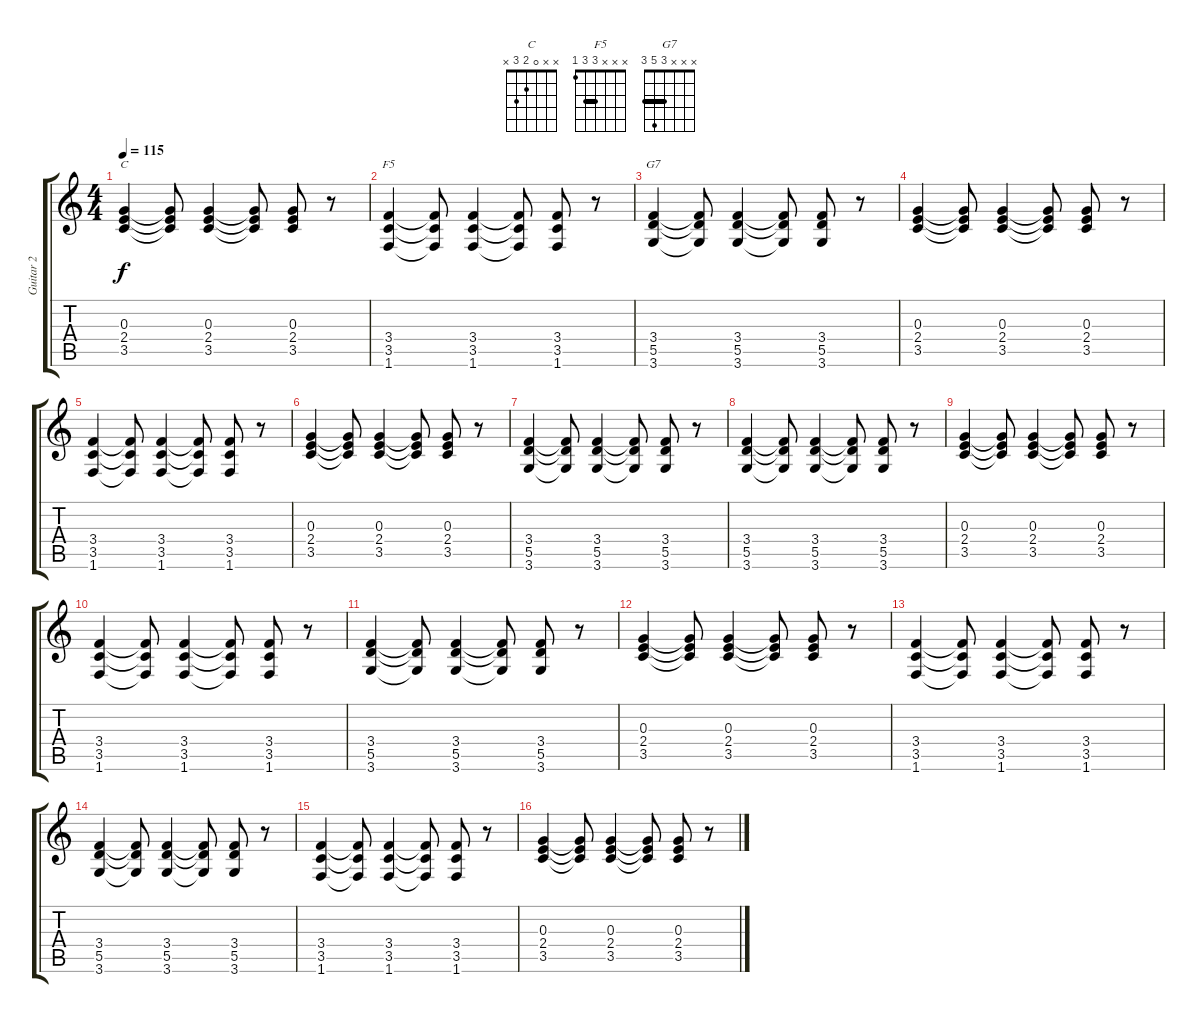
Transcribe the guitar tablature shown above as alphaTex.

\track ("Guitar 2" "Guitar 2") {instrument acousticguitarnylon}
\staff {score tabs}
\tuning (E4 B3 G3 D3 A2 E2) {hide}
\chord ("C" x x 0 2 3 x)
\chord ("F5" x x x 3 3 1) {barre 3}
\chord ("G7" x x x 3 5 3) {barre 3}
\ts (4 4)
\tempo 115
\clef g2
\ks c
(0.3 2.4 3.5).4{ch "C" dy f} (0.3{t} 2.4{t} 3.5{t}).8 (0.3 2.4 3.5).4 (0.3{t} 2.4{t} 3.5{t}).8 (0.3 2.4 3.5).8 r.8 |
(3.4 3.5 1.6).4{ch "F5"} (3.4{t} 3.5{t} 1.6{t}).8 (3.4 3.5 1.6).4 (3.4{t} 3.5{t} 1.6{t}).8 (3.4 3.5 1.6).8 r.8 |
(3.4 5.5 3.6).4{ch "G7"} (3.4{t} 5.5{t} 3.6{t}).8 (3.4 5.5 3.6).4 (3.4{t} 5.5{t} 3.6{t}).8 (3.4 5.5 3.6).8 r.8 |
(0.3 2.4 3.5).4 (0.3{t} 2.4{t} 3.5{t}).8 (0.3 2.4 3.5).4 (0.3{t} 2.4{t} 3.5{t}).8 (0.3 2.4 3.5).8 r.8 |
(3.4 3.5 1.6).4 (3.4{t} 3.5{t} 1.6{t}).8 (3.4 3.5 1.6).4 (3.4{t} 3.5{t} 1.6{t}).8 (3.4 3.5 1.6).8 r.8 |
(0.3 2.4 3.5).4 (0.3{t} 2.4{t} 3.5{t}).8 (0.3 2.4 3.5).4 (0.3{t} 2.4{t} 3.5{t}).8 (0.3 2.4 3.5).8 r.8 |
(3.4 5.5 3.6).4 (3.4{t} 5.5{t} 3.6{t}).8 (3.4 5.5 3.6).4 (3.4{t} 5.5{t} 3.6{t}).8 (3.4 5.5 3.6).8 r.8 |
(3.4 5.5 3.6).4 (3.4{t} 5.5{t} 3.6{t}).8 (3.4 5.5 3.6).4 (3.4{t} 5.5{t} 3.6{t}).8 (3.4 5.5 3.6).8 r.8 |
(0.3 2.4 3.5).4 (0.3{t} 2.4{t} 3.5{t}).8 (0.3 2.4 3.5).4 (0.3{t} 2.4{t} 3.5{t}).8 (0.3 2.4 3.5).8 r.8 |
(3.4 3.5 1.6).4 (3.4{t} 3.5{t} 1.6{t}).8 (3.4 3.5 1.6).4 (3.4{t} 3.5{t} 1.6{t}).8 (3.4 3.5 1.6).8 r.8 |
(3.4 5.5 3.6).4 (3.4{t} 5.5{t} 3.6{t}).8 (3.4 5.5 3.6).4 (3.4{t} 5.5{t} 3.6{t}).8 (3.4 5.5 3.6).8 r.8 |
(0.3 2.4 3.5).4 (0.3{t} 2.4{t} 3.5{t}).8 (0.3 2.4 3.5).4 (0.3{t} 2.4{t} 3.5{t}).8 (0.3 2.4 3.5).8 r.8 |
(3.4 3.5 1.6).4 (3.4{t} 3.5{t} 1.6{t}).8 (3.4 3.5 1.6).4 (3.4{t} 3.5{t} 1.6{t}).8 (3.4 3.5 1.6).8 r.8 |
(3.4 5.5 3.6).4 (3.4{t} 5.5{t} 3.6{t}).8 (3.4 5.5 3.6).4 (3.4{t} 5.5{t} 3.6{t}).8 (3.4 5.5 3.6).8 r.8 |
(3.4 3.5 1.6).4 (3.4{t} 3.5{t} 1.6{t}).8 (3.4 3.5 1.6).4 (3.4{t} 3.5{t} 1.6{t}).8 (3.4 3.5 1.6).8 r.8 |
(0.3 2.4 3.5).4 (0.3{t} 2.4{t} 3.5{t}).8 (0.3 2.4 3.5).4 (0.3{t} 2.4{t} 3.5{t}).8 (0.3 2.4 3.5).8 r.8
